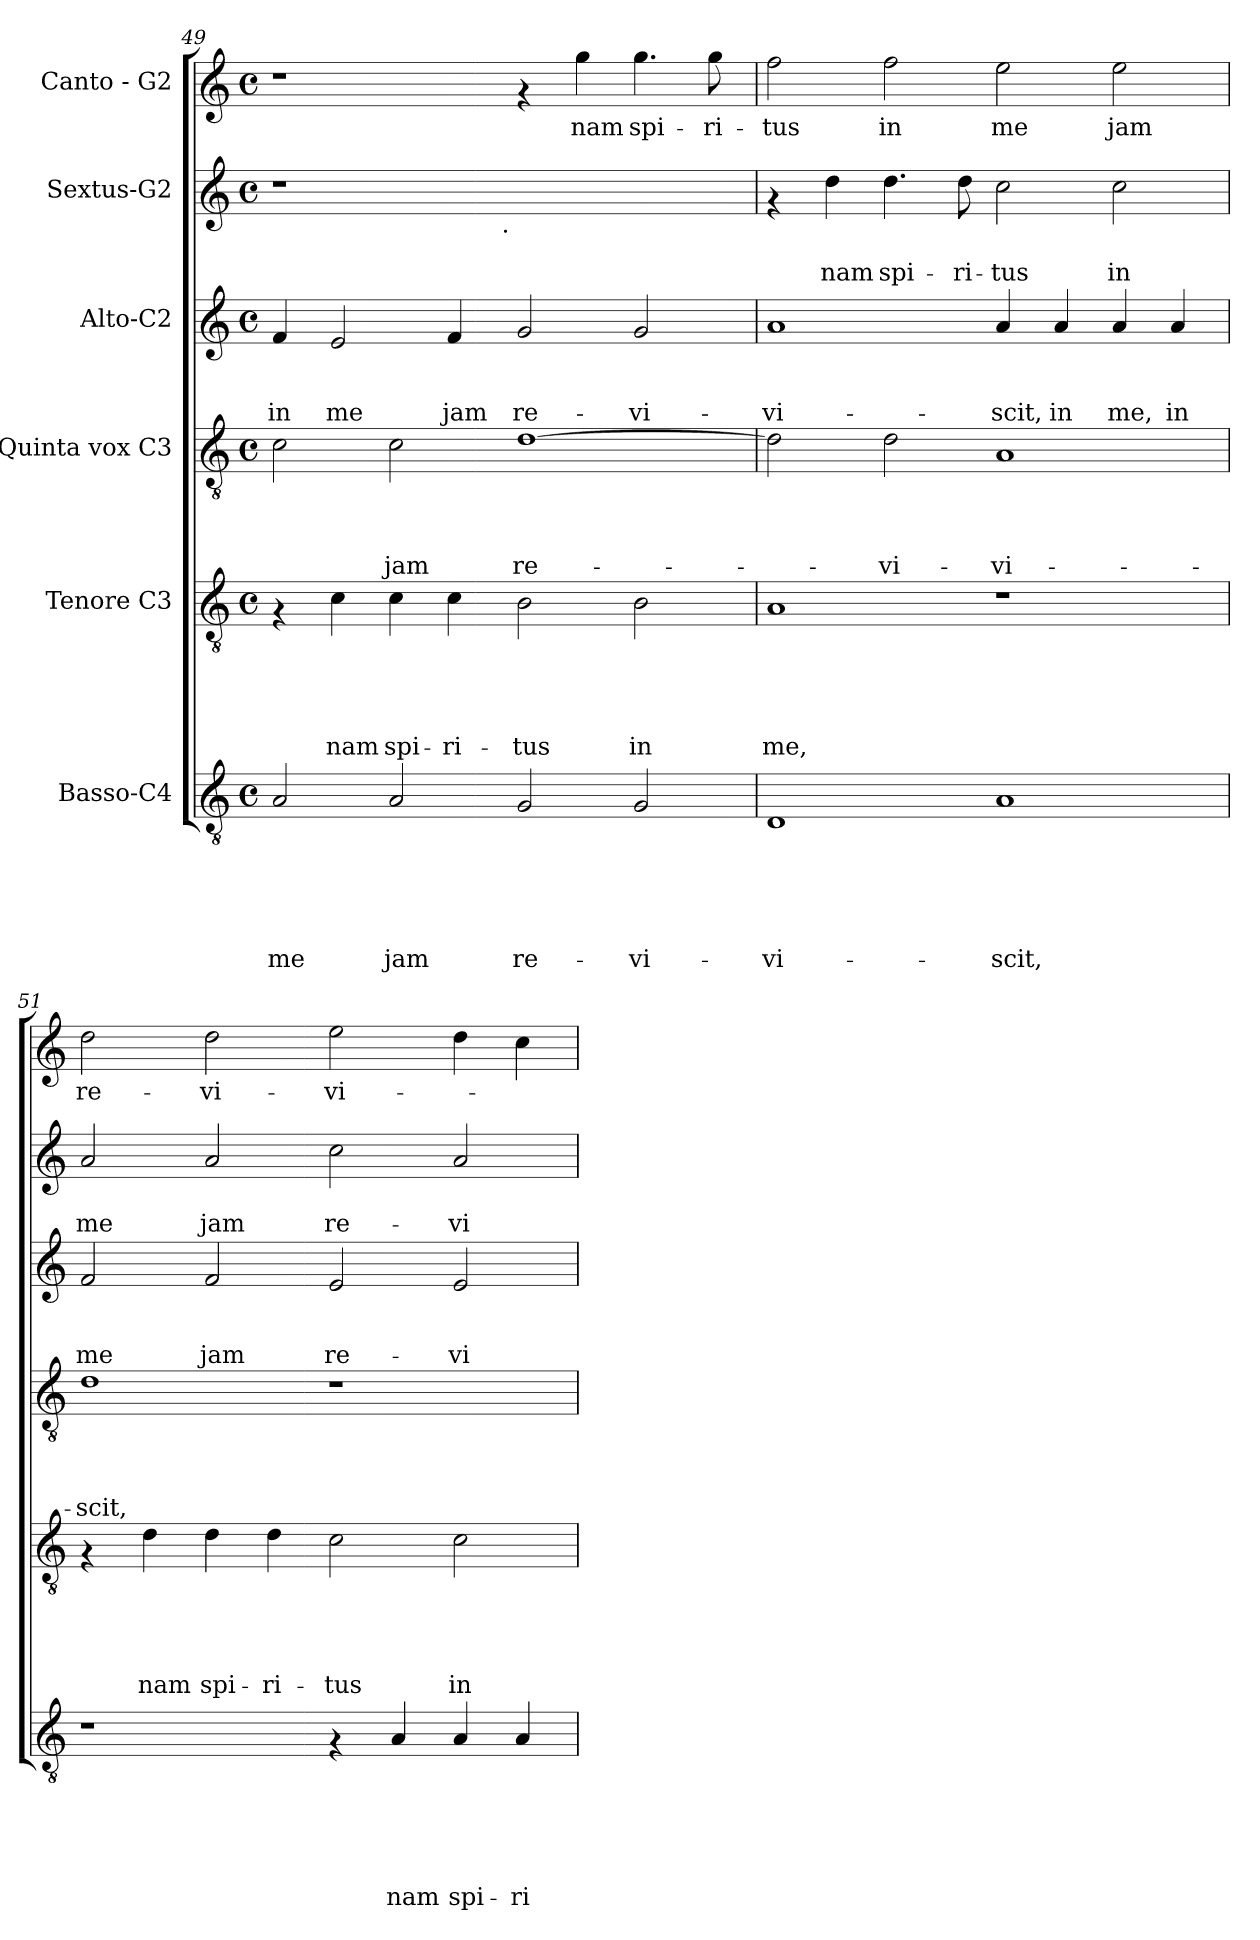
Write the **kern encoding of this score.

**kern	**text	**text	**text	**text	**text	**text	**kern	**text	**text	**text	**text	**text	**kern	**text	**text	**text	**text	**kern	**text	**text	**text	**kern	**text	**text	**kern	**text
*part6	*part6	*part6	*part6	*part6	*part6	*part6	*part5	*part5	*part5	*part5	*part5	*part5	*part4	*part4	*part4	*part4	*part4	*part3	*part3	*part3	*part3	*part2	*part2	*part2	*part1	*part1
*staff6	*staff6	*staff6	*staff6	*staff6	*staff6	*staff6	*staff5	*staff5	*staff5	*staff5	*staff5	*staff5	*staff4	*staff4	*staff4	*staff4	*staff4	*staff3	*staff3	*staff3	*staff3	*staff2	*staff2	*staff2	*staff1	*staff1
*I"Basso-C4	*	*	*	*	*	*	*I"Tenore C3	*	*	*	*	*	*I"Quinta vox C3	*	*	*	*	*I"Alto-C2	*	*	*	*I"Sextus-G2	*	*	*I"Canto - G2	*
*clefGv2	*	*	*	*	*	*	*clefGv2	*	*	*	*	*	*clefGv2	*	*	*	*	*clefG2	*	*	*	*clefG2	*	*	*clefG2	*
*k[]	*	*	*	*	*	*	*k[]	*	*	*	*	*	*k[]	*	*	*	*	*k[]	*	*	*	*k[]	*	*	*k[]	*
*C:	*	*	*	*	*	*	*C:	*	*	*	*	*	*C:	*	*	*	*	*C:	*	*	*	*C:	*	*	*C:	*
*M4/4	*	*	*	*	*	*	*M4/4	*	*	*	*	*	*M4/4	*	*	*	*	*M4/4	*	*	*	*M4/4	*	*	*M4/4	*
*met(c)	*	*	*	*	*	*	*met(c)	*	*	*	*	*	*met(c)	*	*	*	*	*met(c)	*	*	*	*met(c)	*	*	*met(c)	*
=49	=49	=49	=49	=49	=49	=49	=49	=49	=49	=49	=49	=49	=49	=49	=49	=49	=49	=49	=49	=49	=49	=49	=49	=49	=49	=49
!	!	!	!	!	!	!LO:LY:b	!	!	!	!	!	!	!	!	!	!	!	!	!	!	!LO:LY:b	!	!	!	!	!
*	*	*	*	*	*	*	*	*	*	*	*	*	*	*	*	*	*	*	*	*	*	*^	*	*	*	*
2A/	.	.	.	.	.	me	4rF	.	.	.	.	.	2c\	.	.	.	.	4f/	.	.	in	1r	2ryy	.	.	1r	.
!	!	!	!	!	!	!	!	!	!	!	!	!LO:LY:b	!	!	!	!	!	!	!	!	!LO:LY:b	!	!	!	!	!	!
.	.	.	.	.	.	.	4c\	.	.	.	.	nam	.	.	.	.	.	2e/	.	.	me	.	.	.	.	.	.
!	!	!	!	!	!	!LO:LY:b	!	!	!	!	!	!LO:LY:b	!	!	!	!	!LO:LY:b	!	!	!	!	!	!	!	!	!	!
2A/	.	.	.	.	.	jam	4c\	.	.	.	.	spi-	2c\	.	.	.	jam	.	.	.	.	.	4...ryy	.	.	.	.
!	!	!	!	!	!	!	!	!	!	!	!	!LO:LY:b	!	!	!	!	!	!	!	!	!LO:LY:b	!	!	!	!	!	!
.	.	.	.	.	.	.	4c\	.	.	.	.	-ri-	.	.	.	.	.	4f/	.	.	jam	.	.	.	.	.	.
!	!	!	!	!	!	!	!	!	!	!	!	!	!	!	!	!	!	!	!	!	!	!	!LO:TX:b:t=.	!	!	!	!
.	.	.	.	.	.	.	.	.	.	.	.	.	.	.	.	.	.	.	.	.	.	.	1ryy	.	.	.	.
!	!	!	!	!	!	!LO:LY:b	!	!	!	!	!	!LO:LY:b	!	!	!	!	!LO:LY:b	!	!	!	!LO:LY:b	!	!	!	!	!	!
2G/	.	.	.	.	.	re-	2B\	.	.	.	.	-tus	[>1d	.	.	.	re-	2g/	.	.	re-	1ryy	.	.	.	4rf	.
!	!	!	!	!	!	!	!	!	!	!	!	!	!	!	!	!	!	!	!	!	!	!	!	!	!	!	!LO:LY:b
.	.	.	.	.	.	.	.	.	.	.	.	.	.	.	.	.	.	.	.	.	.	.	.	.	.	4gg\	nam
!	!	!	!	!	!	!LO:LY:b	!	!	!	!	!	!LO:LY:b	!	!	!	!	!	!	!	!	!LO:LY:b	!	!	!	!	!	!LO:LY:b
2G/	.	.	.	.	.	-vi-	2B\	.	.	.	.	in	.	.	.	.	.	2g/	.	.	-vi-	.	.	.	.	4.gg\	spi-
!	!	!	!	!	!	!	!	!	!	!	!	!	!	!	!	!	!	!	!	!	!	!	!	!	!	!	!LO:LY:b
.	.	.	.	.	.	.	.	.	.	.	.	.	.	.	.	.	.	.	.	.	.	.	.	.	.	8gg\	-ri-
.	.	.	.	.	.	.	.	.	.	.	.	.	.	.	.	.	.	.	.	.	.	.	32ryy	.	.	.	.
=50	=50	=50	=50	=50	=50	=50	=50	=50	=50	=50	=50	=50	=50	=50	=50	=50	=50	=50	=50	=50	=50	=50	=50	=50	=50	=50	=50
!	!	!	!	!	!	!LO:LY:b	!	!	!	!	!	!LO:LY:b	!	!	!	!	!	!	!	!	!LO:LY:b	!	!	!	!	!	!LO:LY:b
*	*	*	*	*	*	*	*	*	*	*	*	*	*	*	*	*	*	*	*	*	*	*v	*v	*	*	*	*
1D	.	.	.	.	.	-vi-	1A	.	.	.	.	me,	2d\]	.	.	.	.	1a	.	.	-vi-	4rf	.	.	2ff\	-tus
!	!	!	!	!	!	!	!	!	!	!	!	!	!	!	!	!	!	!	!	!	!	!	!	!LO:LY:b	!	!
.	.	.	.	.	.	.	.	.	.	.	.	.	.	.	.	.	.	.	.	.	.	4dd\	.	nam	.	.
!	!	!	!	!	!	!	!	!	!	!	!	!	!	!	!	!	!LO:LY:b	!	!	!	!	!	!	!LO:LY:b	!	!LO:LY:b
.	.	.	.	.	.	.	.	.	.	.	.	.	2d\	.	.	.	-vi-	.	.	.	.	4.dd\	.	spi-	2ff\	in
!	!	!	!	!	!	!	!	!	!	!	!	!	!	!	!	!	!	!	!	!	!	!	!	!LO:LY:b	!	!
.	.	.	.	.	.	.	.	.	.	.	.	.	.	.	.	.	.	.	.	.	.	8dd\	.	-ri-	.	.
!	!	!	!	!	!	!LO:LY:b	!	!	!	!	!	!	!	!	!	!	!LO:LY:b	!	!	!	!LO:LY:b	!	!	!LO:LY:b	!	!LO:LY:b
1A	.	.	.	.	.	-scit,	1r	.	.	.	.	.	1A	.	.	.	-vi-	4a/	.	.	-scit,	2cc\	.	-tus	2ee\	me
!	!	!	!	!	!	!	!	!	!	!	!	!	!	!	!	!	!	!	!	!	!LO:LY:b	!	!	!	!	!
.	.	.	.	.	.	.	.	.	.	.	.	.	.	.	.	.	.	4a/	.	.	in	.	.	.	.	.
!	!	!	!	!	!	!	!	!	!	!	!	!	!	!	!	!	!	!	!	!	!LO:LY:b	!	!	!LO:LY:b	!	!LO:LY:b
.	.	.	.	.	.	.	.	.	.	.	.	.	.	.	.	.	.	4a/	.	.	me,	2cc\	.	in	2ee\	jam
!	!	!	!	!	!	!	!	!	!	!	!	!	!	!	!	!	!	!	!	!	!LO:LY:b	!	!	!	!	!
.	.	.	.	.	.	.	.	.	.	.	.	.	.	.	.	.	.	4a/	.	.	in	.	.	.	.	.
=51	=51	=51	=51	=51	=51	=51	=51	=51	=51	=51	=51	=51	=51	=51	=51	=51	=51	=51	=51	=51	=51	=51	=51	=51	=51	=51
!	!	!	!	!	!	!	!	!	!	!	!	!	!	!	!	!	!LO:LY:b	!	!	!	!LO:LY:b	!	!	!LO:LY:b	!	!LO:LY:b
1r	.	.	.	.	.	.	4rF	.	.	.	.	.	1d	.	.	.	-scit,	2f/	.	.	me	2a/	.	me	2dd\	re-
!	!	!	!	!	!	!	!	!	!	!	!	!LO:LY:b	!	!	!	!	!	!	!	!	!	!	!	!	!	!
.	.	.	.	.	.	.	4d\	.	.	.	.	nam	.	.	.	.	.	.	.	.	.	.	.	.	.	.
!	!	!	!	!	!	!	!	!	!	!	!	!LO:LY:b	!	!	!	!	!	!	!	!	!LO:LY:b	!	!	!LO:LY:b	!	!LO:LY:b
.	.	.	.	.	.	.	4d\	.	.	.	.	spi-	.	.	.	.	.	2f/	.	.	jam	2a/	.	jam	2dd\	-vi-
!	!	!	!	!	!	!	!	!	!	!	!	!LO:LY:b	!	!	!	!	!	!	!	!	!	!	!	!	!	!
.	.	.	.	.	.	.	4d\	.	.	.	.	-ri-	.	.	.	.	.	.	.	.	.	.	.	.	.	.
!	!	!	!	!	!	!	!	!	!	!	!	!LO:LY:b	!	!	!	!	!	!	!	!	!LO:LY:b	!	!	!LO:LY:b	!	!LO:LY:b
4rF	.	.	.	.	.	.	2c\	.	.	.	.	-tus	1r	.	.	.	.	2e/	.	.	re-	2cc\	.	re-	2ee\	-vi-
!	!	!	!	!	!	!LO:LY:b	!	!	!	!	!	!	!	!	!	!	!	!	!	!	!	!	!	!	!	!
4A/	.	.	.	.	.	nam	.	.	.	.	.	.	.	.	.	.	.	.	.	.	.	.	.	.	.	.
!	!	!	!	!	!	!LO:LY:b	!	!	!	!	!	!LO:LY:b	!	!	!	!	!	!	!	!	!LO:LY:b	!	!	!LO:LY:b	!	!
4A/	.	.	.	.	.	spi-	2c\	.	.	.	.	in	.	.	.	.	.	2e/	.	.	-vi-	2a/	.	-vi-	4dd\	.
!	!	!	!	!	!	!LO:LY:b	!	!	!	!	!	!	!	!	!	!	!	!	!	!	!	!	!	!	!	!
4A/	.	.	.	.	.	-ri-	.	.	.	.	.	.	.	.	.	.	.	.	.	.	.	.	.	.	4cc\	.
=	=	=	=	=	=	=	=	=	=	=	=	=	=	=	=	=	=	=	=	=	=	=	=	=	=	=
*-	*-	*-	*-	*-	*-	*-	*-	*-	*-	*-	*-	*-	*-	*-	*-	*-	*-	*-	*-	*-	*-	*-	*-	*-	*-	*-
